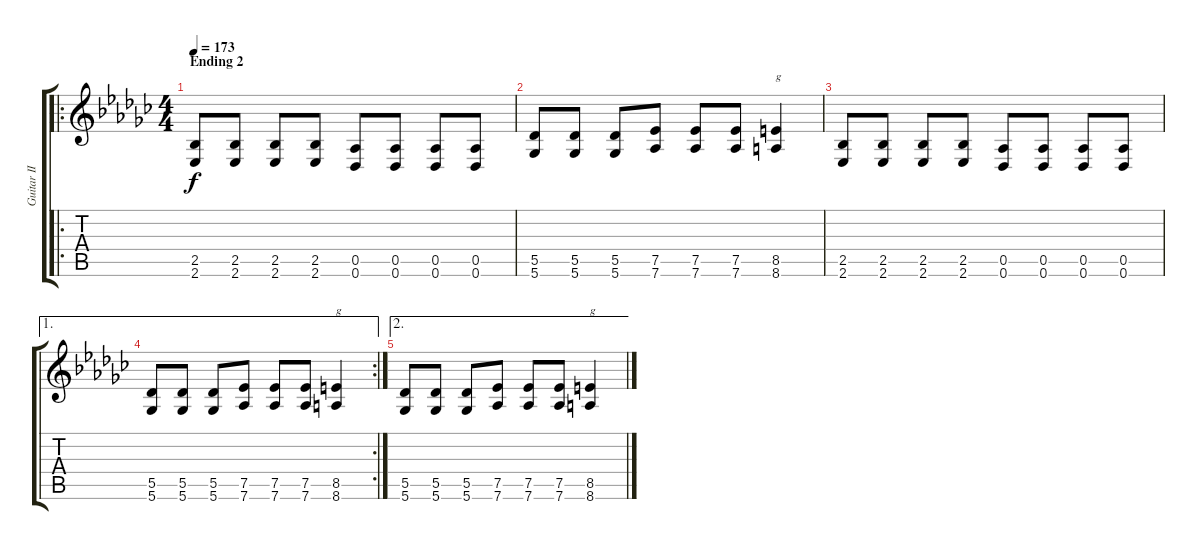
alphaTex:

\track ("Guitar II" "Guitar II") {instrument distortionguitar}
\staff {score tabs}
\tuning (Eb4 Bb3 Gb3 Db3 Ab2 Db2) {hide}
\ro
\ts (4 4)
\section ("" "Ending 2")
\tempo 173
\clef g2
\ks ebminor
(2.5 2.6).8{dy f} (2.5 2.6).8 (2.5 2.6).8 (2.5 2.6).8 (0.5 0.6).8 (0.5 0.6).8 (0.5 0.6).8 (0.5 0.6).8 |
(5.5 5.6).8 (5.5 5.6).8 (5.5 5.6).8 (7.5 7.6).8 (7.5 7.6).8 (7.5 7.6).8 (8.5 8.6).4{txt "g"} |
(2.5 2.6).8 (2.5 2.6).8 (2.5 2.6).8 (2.5 2.6).8 (0.5 0.6).8 (0.5 0.6).8 (0.5 0.6).8 (0.5 0.6).8 |
\ae 1
\rc 2
(5.5 5.6).8 (5.5 5.6).8 (5.5 5.6).8 (7.5 7.6).8 (7.5 7.6).8 (7.5 7.6).8 (8.5 8.6).4{txt "g"} |
\ae 2
(5.5 5.6).8 (5.5 5.6).8 (5.5 5.6).8 (7.5 7.6).8 (7.5 7.6).8 (7.5 7.6).8 (8.5 8.6).4{txt "g"}
